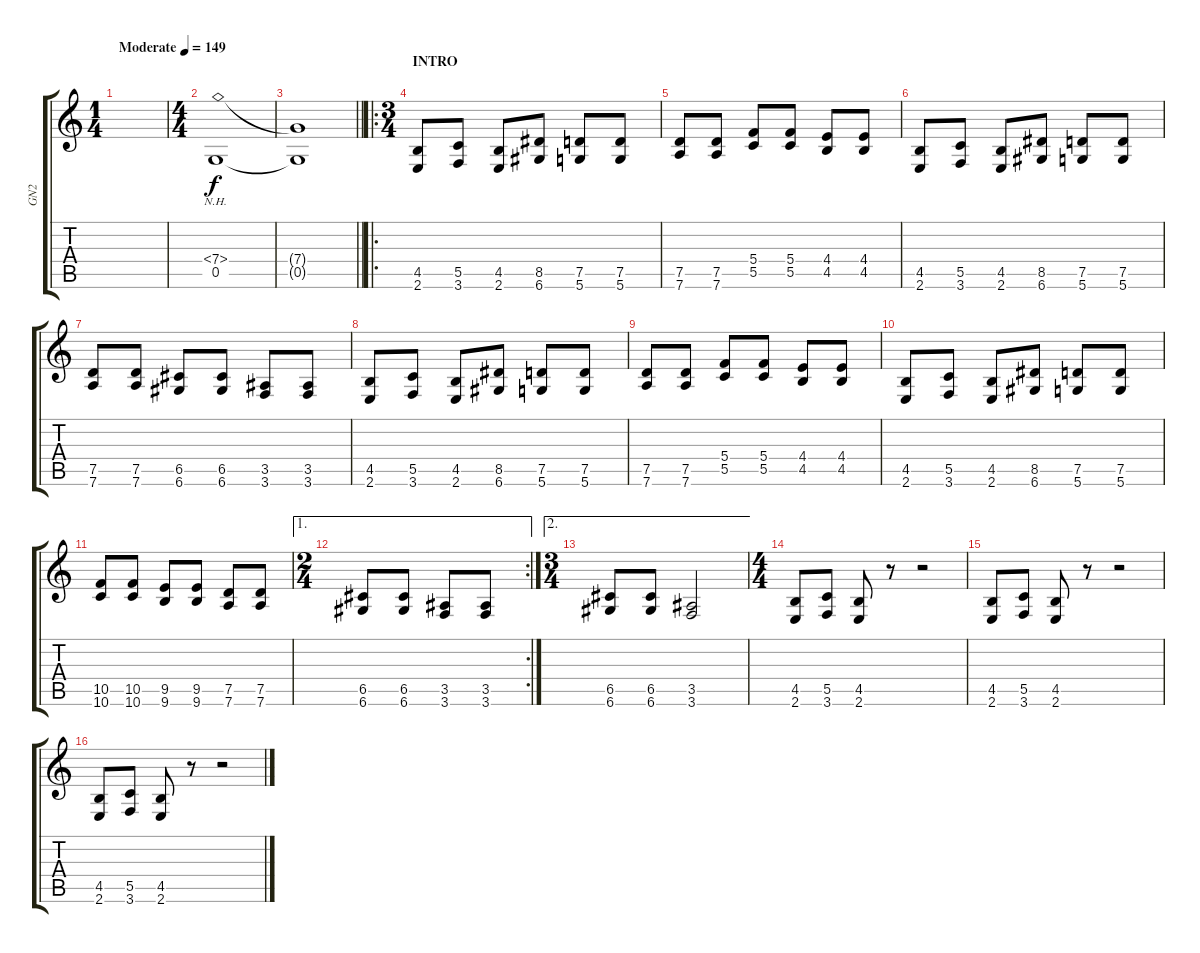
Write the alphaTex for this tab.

\track ("GN2" "GN2") {instrument overdrivenguitar}
\staff {score tabs}
\tuning (D4 A3 F3 C3 G2 D2) {hide}
\ts (1 4)
\tempo (149 "Moderate")
\clef g2
\ks c
|
\ts (4 4)
(7.4{nh} 0.5).1 |
\barLineRight lightlight
(7.4{t} 0.5{t}).1 |
\ro
\ts (3 4)
\section ("" "INTRO")
(4.5 2.6).8 (5.5 3.6).8 (4.5 2.6).8 (8.5 6.6).8 (7.5 5.6).8 (7.5 5.6).8 |
(7.5 7.6).8 (7.5 7.6).8 (5.4 5.5).8 (5.4 5.5).8 (4.4 4.5).8 (4.4 4.5).8 |
(4.5 2.6).8 (5.5 3.6).8 (4.5 2.6).8 (8.5 6.6).8 (7.5 5.6).8 (7.5 5.6).8 |
(7.5 7.6).8 (7.5 7.6).8 (6.5 6.6).8 (6.5 6.6).8 (3.5 3.6).8 (3.5 3.6).8 |
(4.5 2.6).8 (5.5 3.6).8 (4.5 2.6).8 (8.5 6.6).8 (7.5 5.6).8 (7.5 5.6).8 |
(7.5 7.6).8 (7.5 7.6).8 (5.4 5.5).8 (5.4 5.5).8 (4.4 4.5).8 (4.4 4.5).8 |
(4.5 2.6).8 (5.5 3.6).8 (4.5 2.6).8 (8.5 6.6).8 (7.5 5.6).8 (7.5 5.6).8 |
(10.5 10.6).8 (10.5 10.6).8 (9.5 9.6).8 (9.5 9.6).8 (7.5 7.6).8 (7.5 7.6).8 |
\ae 1
\rc 2
\ts (2 4)
(6.5 6.6).8 (6.5 6.6).8 (3.5 3.6).8 (3.5 3.6).8 |
\ae 2
\ts (3 4)
(6.5 6.6).8 (6.5 6.6).8 (3.5 3.6).2 |
\ts (4 4)
(4.5 2.6).8 (5.5 3.6).8 (4.5 2.6).8 r.8 r.2 |
(4.5 2.6).8 (5.5 3.6).8 (4.5 2.6).8 r.8 r.2 |
(4.5 2.6).8 (5.5 3.6).8 (4.5 2.6).8 r.8 r.2
